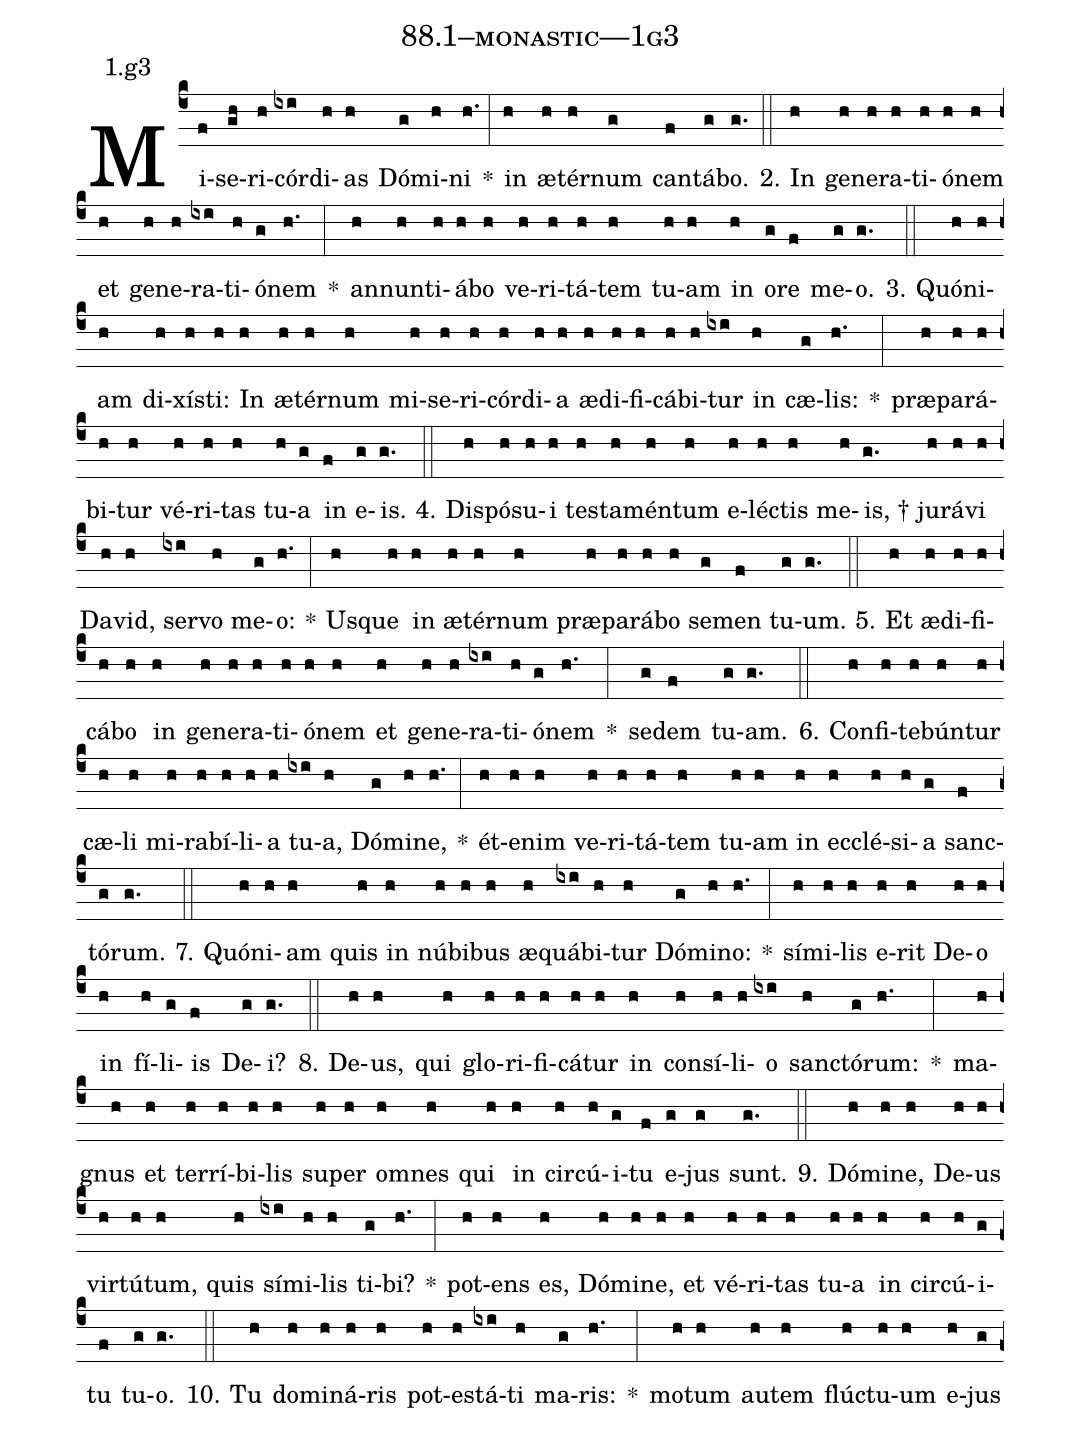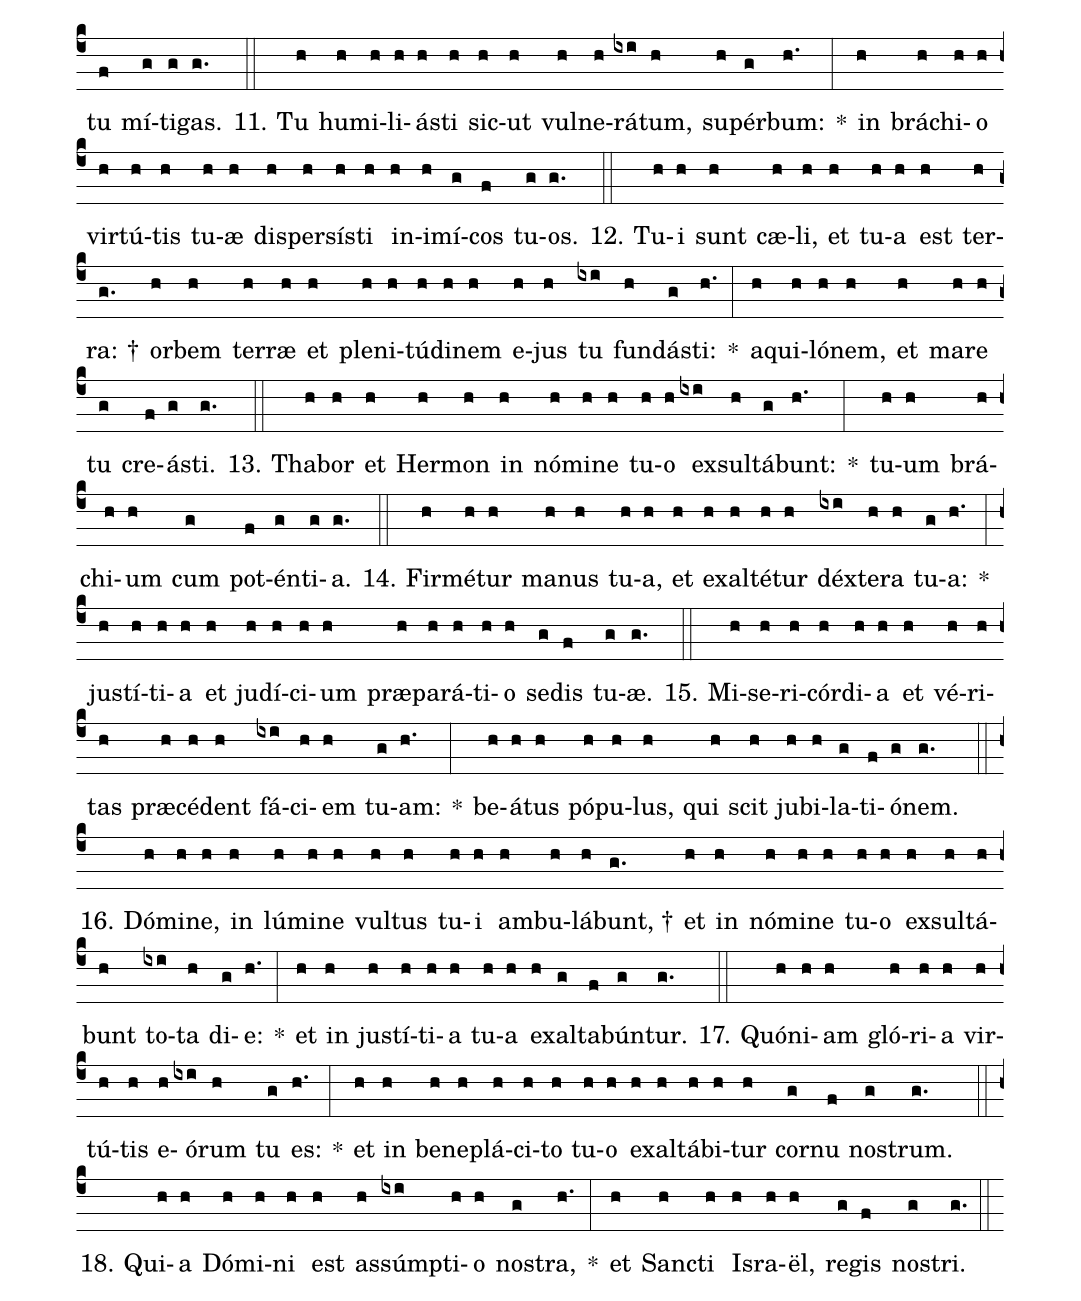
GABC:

name: 88.1--monastic---1g3;
annotation: 1.g3;
%%
(c4)Mi(f)se(gh)ri(h)cór(ixi)di(h)as(h) Dó(g)mi(h)ni(h.) *(:) in(h) æ(h)tér(h)num(g) can(f)tá(g)bo.(g.) (::)
2. In(h) ge(h)ne(h)ra(h)ti(h)ó(h)nem(h) et(h) ge(h)ne(h)ra(ixi)ti(h)ó(g)nem(h.) *(:) an(h)nun(h)ti(h)á(h)bo(h) ve(h)ri(h)tá(h)tem(h) tu(h)am(h) in(h) o(g)re(f) me(g)o.(g.) (::)
3. Quón(h)i(h)am(h) di(h)xís(h)ti:(h) In(h) æ(h)tér(h)num(h) mi(h)se(h)ri(h)cór(h)di(h)a(h) æ(h)di(h)fi(h)cá(h)bi(h)tur(ixi) in(h) cæ(g)lis:(h.) *(:) præ(h)pa(h)rá(h)bi(h)tur(h) vé(h)ri(h)tas(h) tu(h)a(g) in(f) e(g)is.(g.) (::)
4. Dis(h)pó(h)su(h)i(h) tes(h)ta(h)mén(h)tum(h) e(h)léc(h)tis(h) me(h)is, †(g.) ju(h)rá(h)vi(h) Da(h)vid,(h) ser(ixi)vo(h) me(g)o:(h.) *(:) Us(h)que(h) in(h) æ(h)tér(h)num(h) præ(h)pa(h)rá(h)bo(h) se(g)men(f) tu(g)um.(g.) (::)
5. Et(h) æ(h)di(h)fi(h)cá(h)bo(h) in(h) ge(h)ne(h)ra(h)ti(h)ó(h)nem(h) et(h) ge(h)ne(h)ra(ixi)ti(h)ó(g)nem(h.) *(:) se(g)dem(f) tu(g)am.(g.) (::)
6. Con(h)fi(h)te(h)bún(h)tur(h) cæ(h)li(h) mi(h)ra(h)bí(h)li(h)a(h) tu(ixi)a,(h) Dó(g)mi(h)ne,(h.) *(:) ét(h)e(h)nim(h) ve(h)ri(h)tá(h)tem(h) tu(h)am(h) in(h) ec(h)clé(h)si(h)a(g) sanc(f)tó(g)rum.(g.) (::)
7. Quón(h)i(h)am(h) quis(h) in(h) nú(h)bi(h)bus(h) æ(h)quá(ixi)bi(h)tur(h) Dó(g)mi(h)no:(h.) *(:) sí(h)mi(h)lis(h) e(h)rit(h) De(h)o(h) in(h) fí(h)li(g)is(f) De(g)i?(g.) (::)
8. De(h)us,(h) qui(h) glo(h)ri(h)fi(h)cá(h)tur(h) in(h) con(h)sí(h)li(h)o(ixi) sanc(h)tó(g)rum:(h.) *(:) ma(h)gnus(h) et(h) ter(h)rí(h)bi(h)lis(h) su(h)per(h) om(h)nes(h) qui(h) in(h) cir(h)cú(h)i(g)tu(f) e(g)jus(g) sunt.(g.) (::)
9. Dó(h)mi(h)ne,(h) De(h)us(h) vir(h)tú(h)tum,(h) quis(h) sí(ixi)mi(h)lis(h) ti(g)bi?(h.) *(:) pot(h)ens(h) es,(h) Dó(h)mi(h)ne,(h) et(h) vé(h)ri(h)tas(h) tu(h)a(h) in(h) cir(h)cú(h)i(g)tu(f) tu(g)o.(g.) (::)
10. Tu(h) do(h)mi(h)ná(h)ris(h) pot(h)es(h)tá(ixi)ti(h) ma(g)ris:(h.) *(:) mo(h)tum(h) au(h)tem(h) flúc(h)tu(h)um(h) e(h)jus(g) tu(f) mí(g)ti(g)gas.(g.) (::)
11. Tu(h) hu(h)mi(h)li(h)ás(h)ti(h) sic(h)ut(h) vul(h)ne(h)rá(ixi)tum,(h) su(h)pér(g)bum:(h.) *(:) in(h) brá(h)chi(h)o(h) vir(h)tú(h)tis(h) tu(h)æ(h) di(h)sper(h)sís(h)ti(h) in(h)i(h)mí(g)cos(f) tu(g)os.(g.) (::)
12. Tu(h)i(h) sunt(h) cæ(h)li,(h) et(h) tu(h)a(h) est(h) ter(h)ra: †(g.) or(h)bem(h) ter(h)ræ(h) et(h) ple(h)ni(h)tú(h)di(h)nem(h) e(h)jus(h) tu(ixi) fun(h)dás(g)ti:(h.) *(:) a(h)qui(h)ló(h)nem,(h) et(h) ma(h)re(h) tu(g) cre(f)ás(g)ti.(g.) (::)
13. Tha(h)bor(h) et(h) Her(h)mon(h) in(h) nó(h)mi(h)ne(h) tu(h)o(h) ex(ixi)sul(h)tá(g)bunt:(h.) *(:) tu(h)um(h) brá(h)chi(h)um(h) cum(g) pot(f)én(g)ti(g)a.(g.) (::)
14. Fir(h)mé(h)tur(h) ma(h)nus(h) tu(h)a,(h) et(h) ex(h)al(h)té(h)tur(h) déx(ixi)te(h)ra(h) tu(g)a:(h.) *(:) jus(h)tí(h)ti(h)a(h) et(h) ju(h)dí(h)ci(h)um(h) præ(h)pa(h)rá(h)ti(h)o(h) se(g)dis(f) tu(g)æ.(g.) (::)
15. Mi(h)se(h)ri(h)cór(h)di(h)a(h) et(h) vé(h)ri(h)tas(h) præ(h)cé(h)dent(h) fá(ixi)ci(h)em(h) tu(g)am:(h.) *(:) be(h)á(h)tus(h) pó(h)pu(h)lus,(h) qui(h) scit(h) ju(h)bi(h)la(g)ti(f)ó(g)nem.(g.) (::)
16. Dó(h)mi(h)ne,(h) in(h) lú(h)mi(h)ne(h) vul(h)tus(h) tu(h)i(h) am(h)bu(h)lá(h)bunt, †(g.) et(h) in(h) nó(h)mi(h)ne(h) tu(h)o(h) ex(h)sul(h)tá(h)bunt(h) to(ixi)ta(h) di(g)e:(h.) *(:) et(h) in(h) jus(h)tí(h)ti(h)a(h) tu(h)a(h) ex(h)al(g)ta(f)bún(g)tur.(g.) (::)
17. Quón(h)i(h)am(h) gló(h)ri(h)a(h) vir(h)tú(h)tis(h) e(h)ó(ixi)rum(h) tu(g) es:(h.) *(:) et(h) in(h) be(h)ne(h)plá(h)ci(h)to(h) tu(h)o(h) ex(h)al(h)tá(h)bi(h)tur(h) cor(g)nu(f) nos(g)trum.(g.) (::)
18. Qui(h)a(h) Dó(h)mi(h)ni(h) est(h) as(h)súmp(ixi)ti(h)o(h) nos(g)tra,(h.) *(:) et(h) Sanc(h)ti(h) Is(h)ra(h)ël,(h) re(g)gis(f) nos(g)tri.(g.) (::)
